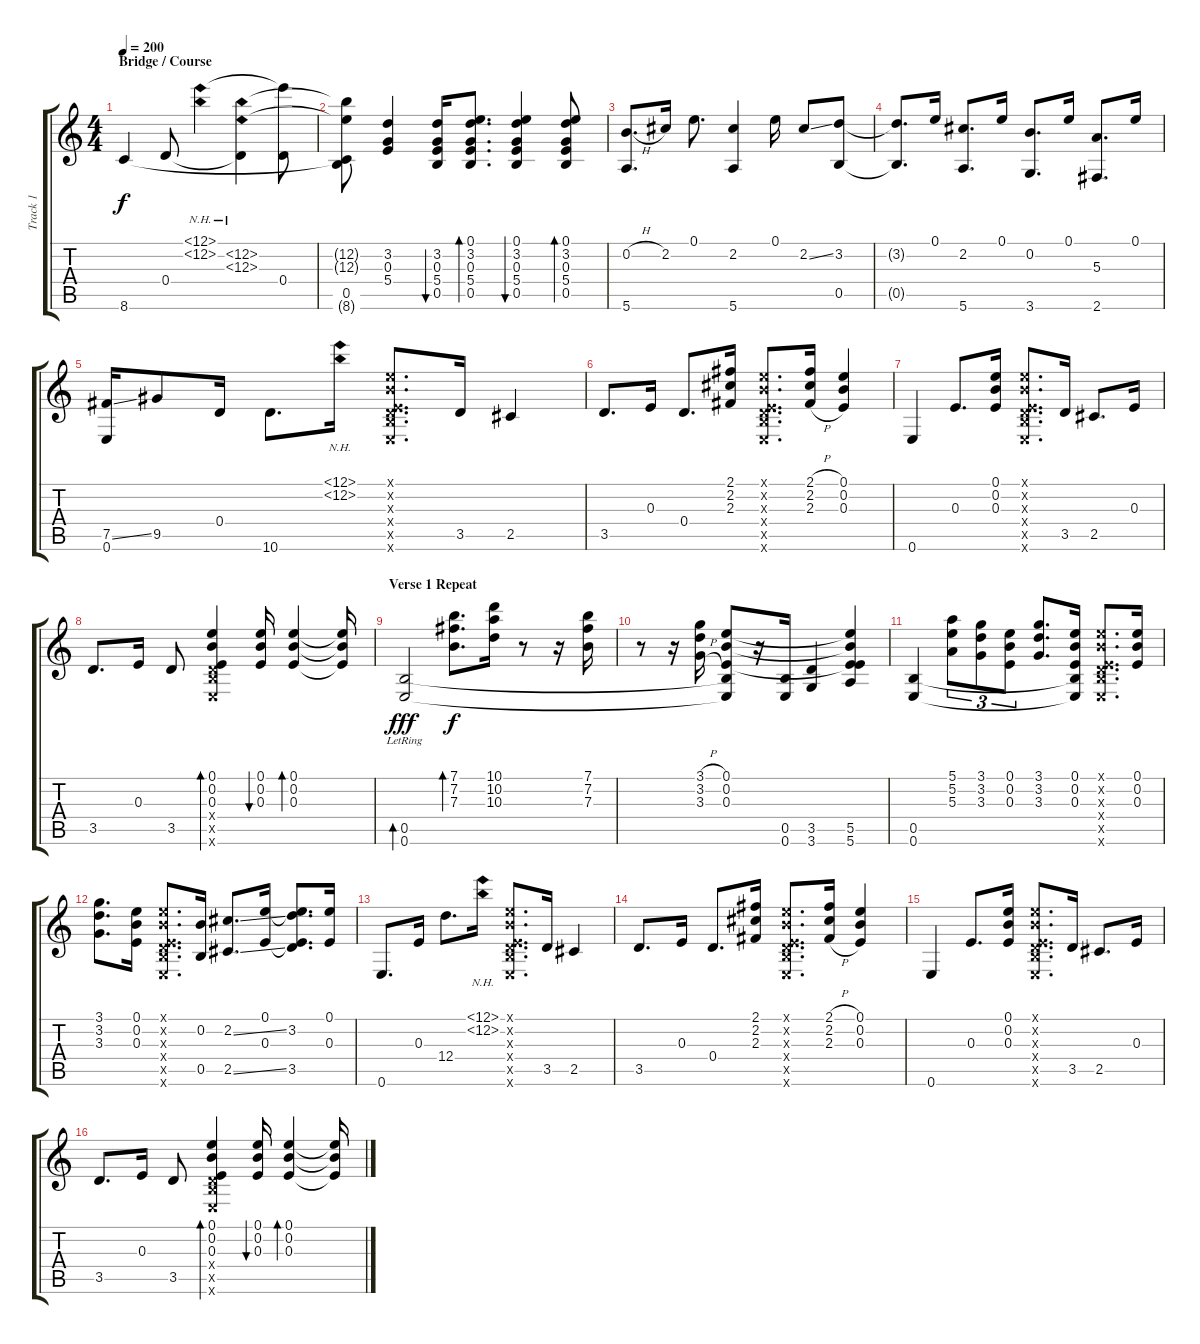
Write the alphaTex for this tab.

\track ("Track 1" "Track 1") {instrument acousticguitarsteel}
\staff {score tabs}
\tuning (E4 B3 E3 D3 B2 E2) {hide}
\ts (4 4)
\section ("" "Bridge / Course")
\tempo 200
\clef g2
\ks c
8.6.4{dy f} 0.4.8 (12.1{nh} 12.2{nh}).4 (12.2{nh} 12.3{nh} 0.4{t}).4 (12.1{t} 0.4).8 |
(12.2{t} 12.3{t} 0.5 8.6{t}).8 (3.2 0.3 5.4).4 (3.2 0.3 5.4 0.5).16{bu 60} (0.1 3.2 0.3 5.4 0.5).8{d bd 60} (0.1 3.2 0.3 5.4 0.5).4{bu 60} (0.1 3.2 0.3 5.4 0.5).8{bd 60} |
(0.2{h} 5.6).8{d} 2.2.16 0.1.8{d} (2.2 5.6).4 0.1.16 2.2{ss}.8 (3.2 0.5).8 |
(3.2{t} 0.5{t}).8{d} 0.1.16 (2.2 5.6).8{d} 0.1.16 (0.2 3.6).8{d} 0.1.16 (5.3 2.6).8{d} 0.1.16 |
(7.5{ss} 0.6).16 9.5.8 0.4.16 10.6.8{d} (12.1{nh} 12.2{nh}).16 (0.1{x} 0.2{x} 0.3{x} 0.4{x} 0.5{x} 0.6{x}).8{d} 3.5.16 2.5.4 |
3.5.8{d} 0.3.16 0.4.8{d} (2.1 2.2 2.3).16 (0.1{x} 0.2{x} 0.3{x} 0.4{x} 0.5{x} 0.6{x}).8{d} (2.1{h} 2.2{h} 2.3{h}).16 (0.1 0.2 0.3).4 |
0.6.4 0.3.8{d} (0.1 0.2 0.3).16 (0.1{x} 0.2{x} 0.3{x} 0.4{x} 0.5{x} 0.6{x}).8{d} 3.5.16 2.5.8{d} 0.3.16 |
3.5.8{d} 0.3.16 3.5.8 (0.1 0.2 0.3 0.4{x} 0.5{x} 0.6{x}).4{bd 60} (0.1 0.2 0.3).16{bu 60} (0.1 0.2 0.3).4{bd 120} (0.1{t} 0.2{t} 0.3{t}).16 |
\section ("" "Verse 1 Repeat")
(0.5{lr} 0.6{lr}).2{bd 240 dy fff} (7.1 7.2 7.3).8{d bd 480 dy f} (10.1 10.2 10.3).16 r.8 r.16 (7.1 7.2 7.3).16 |
r.8 r.16 (3.1{h} 3.2{h} 3.3{h}).16 (0.1 0.2 0.3 0.5{t} 0.6{t}).8 r.16 (0.5 0.6).16 (3.5 3.6).4 (0.1{t} 0.2{t} 0.3{t} 5.5 5.6).4 |
\section ("" "")
(0.5 0.6).4 (5.1 5.2 5.3).8{tu (3 2)} (3.1 3.2 3.3).8{tu (3 2)} (0.1 0.2 0.3).8{tu (3 2)} (3.1 3.2 3.3).8{d} (0.1 0.2 0.3 0.5{t} 0.6{t}).16 (0.1{x} 0.2{x} 0.3{x} 0.4{x} 0.5{x} 0.6{x}).8{d} (0.1 0.2 0.3).16 |
(3.1 3.2 3.3).8{d} (0.1 0.2 0.3).16 (0.1{x} 0.2{x} 0.3{x} 0.4{x} 0.5{x} 0.6{x}).8{d} (0.2 0.5).16 (2.2{ss} 2.5{ss}).8{d} (0.1 0.3).16 (0.1{t} 3.2 0.3{t} 3.5).8{d} (0.1 0.3).16 |
0.6.8{d} 0.3.16 12.4.8{d} (12.1{nh} 12.2{nh}).16 (0.1{x} 0.2{x} 0.3{x} 0.4{x} 0.5{x} 0.6{x}).8{d} 3.5.16 2.5.4 |
3.5.8{d} 0.3.16 0.4.8{d} (2.1 2.2 2.3).16 (0.1{x} 0.2{x} 0.3{x} 0.4{x} 0.5{x} 0.6{x}).8{d} (2.1{h} 2.2{h} 2.3{h}).16 (0.1 0.2 0.3).4 |
0.6.4 0.3.8{d} (0.1 0.2 0.3).16 (0.1{x} 0.2{x} 0.3{x} 0.4{x} 0.5{x} 0.6{x}).8{d} 3.5.16 2.5.8{d} 0.3.16 |
3.5.8{d} 0.3.16 3.5.8 (0.1 0.2 0.3 0.4{x} 0.5{x} 0.6{x}).4{bd 60} (0.1 0.2 0.3).16{bu 60} (0.1 0.2 0.3).4{bd 120} (0.1{t} 0.2{t} 0.3{t}).16
